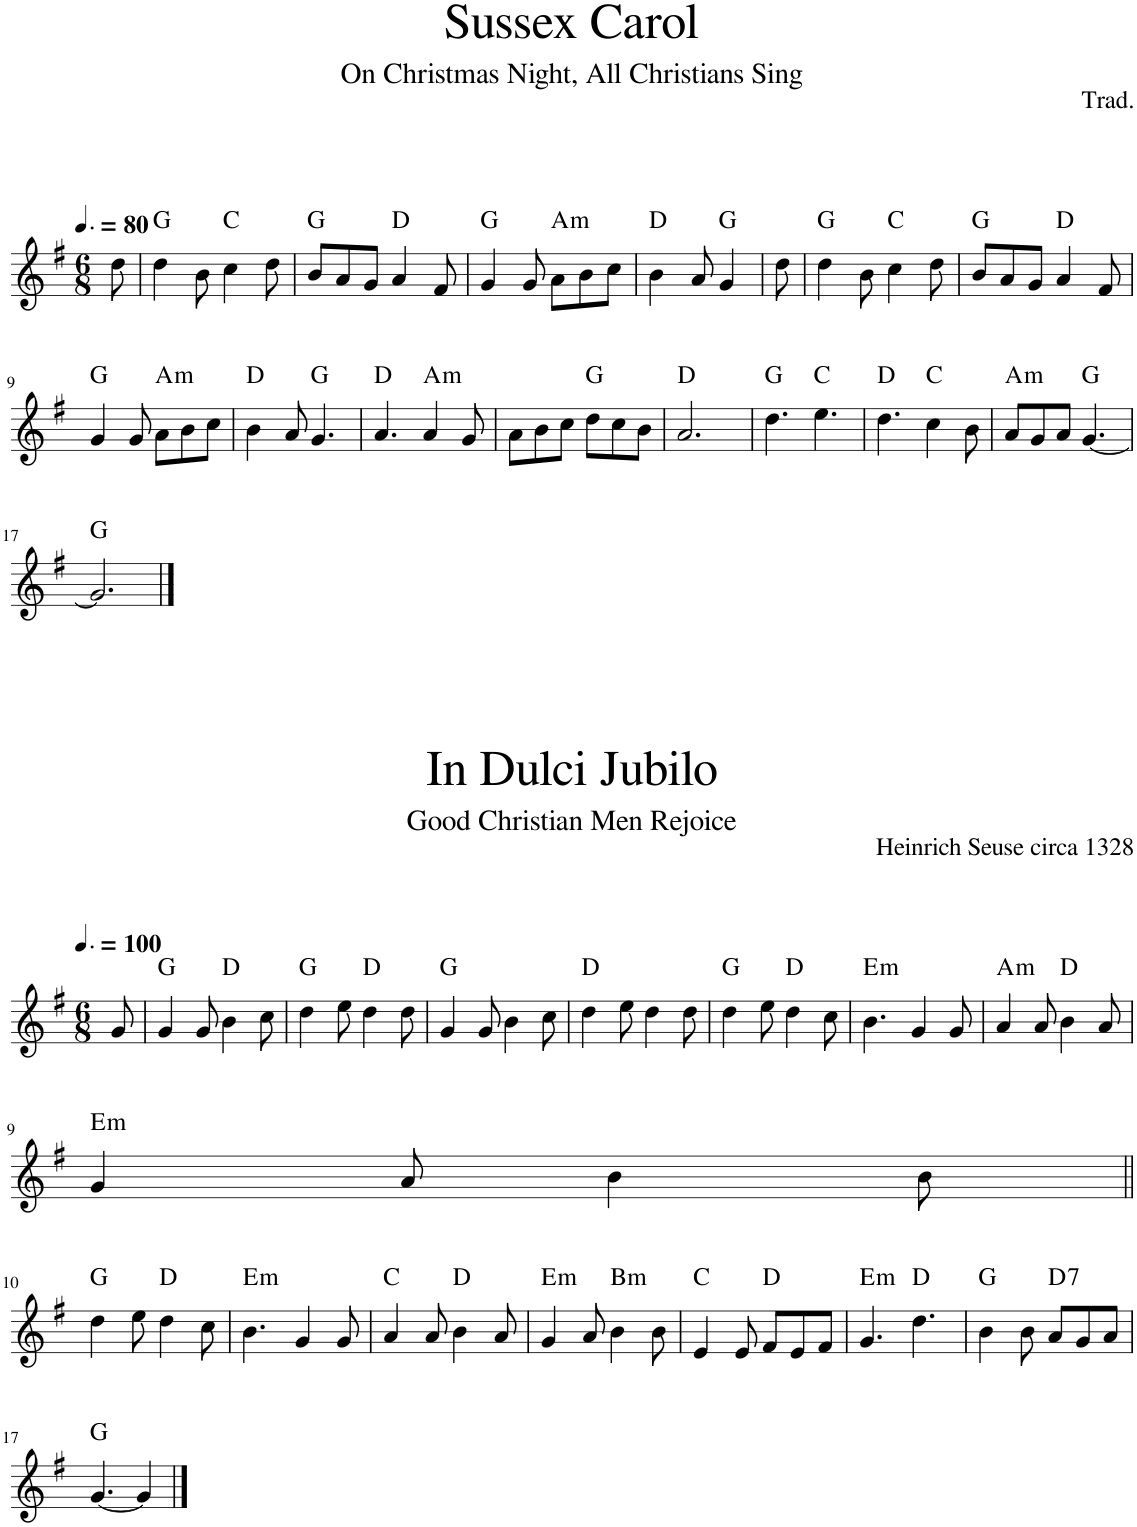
**kern	**harte
*part1	*part1
*staff1	*
*I"Piano	*
*I'Pno	*
*clefG2	*
*k[f#]	*
*G:	*
*M6/8	*
*MM120	*
=1	=1
8dd\	.
=2	=2
4dd\	G:maj
8b\	.
4cc\	C:maj
8dd\	.
=3	=3
8b/L	G:maj
8a/	.
8g/J	.
4a/	D:maj
8f#/	.
=4	=4
4g/	G:maj
8g/	.
!	!LO:H:kt=m
8a\L	A:min
8b\	.
8cc\J	.
=5	=5
4b\	D:maj
8a/	.
4g/	G:maj
=6	=6
8dd\	.
=7	=7
4dd\	G:maj
8b\	.
4cc\	C:maj
8dd\	.
=8	=8
8b/L	G:maj
8a/	.
8g/J	.
4a/	D:maj
8f#/	.
!!LO:LB:g=z
=9	=9
4g/	G:maj
8g/	.
!	!LO:H:kt=m
8a\L	A:min
8b\	.
8cc\J	.
=10	=10
4b\	D:maj
8a/	.
4.g/	G:maj
=11	=11
4.a/	D:maj
!	!LO:H:kt=m
4a/	A:min
8g/	.
=12	=12
8a\L	.
8b\	.
8cc\J	.
8dd\L	G:maj
8cc\	.
8b\J	.
=13	=13
2.a/	D:maj
=14	=14
4.dd\	G:maj
4.ee\	C:maj
=15	=15
4.dd\	D:maj
4cc\	C:maj
8b\	.
=16	=16
!	!LO:H:kt=m
8a/L	A:min
8g/	.
8a/J	.
[4.g/	G:maj
!!LO:LB:g=z
=17	=17
2.g/]	G:maj
!!LO:LB:g=z
==1	==1
*k[f#]	*
*G:	*
*M6/8	*
*MM150	*
8g/	.
=2	=2
4g/	G:maj
8g/	.
4b\	D:maj
8cc\	.
=3	=3
4dd\	G:maj
8ee\	.
4dd\	D:maj
8dd\	.
=4	=4
4g/	G:maj
8g/	.
4b\	.
8cc\	.
=5	=5
4dd\	D:maj
8ee\	.
4dd\	.
8dd\	.
=6	=6
4dd\	G:maj
8ee\	.
4dd\	D:maj
8cc\	.
=7	=7
!	!LO:H:kt=m
4.b\	E:min
4g/	.
8g/	.
=8	=8
!	!LO:H:kt=m
4a/	A:min
8a/	.
4b\	D:maj
8a/	.
!!LO:LB:g=z
=9	=9
!	!LO:H:kt=m
4g/	E:min
8a/	.
4b\	.
8b\	.
!!LO:LB:g=z
=10||	=10||
4dd\	G:maj
8ee\	.
4dd\	D:maj
8cc\	.
=11	=11
!	!LO:H:kt=m
4.b\	E:min
4g/	.
8g/	.
=12	=12
4a/	C:maj
8a/	.
4b\	D:maj
8a/	.
=13	=13
!	!LO:H:kt=m
4g/	E:min
8a/	.
!	!LO:H:kt=m
4b\	B:min
8b\	.
=14	=14
4e/	C:maj
8e/	.
8f#/L	D:maj
8e/	.
8f#/J	.
=15	=15
!	!LO:H:kt=m
4.g/	E:min
4.dd\	D:maj
=16	=16
4b\	G:maj
8b\	.
!	!LO:H:kt=7
8a/L	D:7
8g/	.
8a/J	.
!!LO:LB:g=z
=17	=17
[4.g/	G:maj
4g/]	.
==	==
*-	*-
